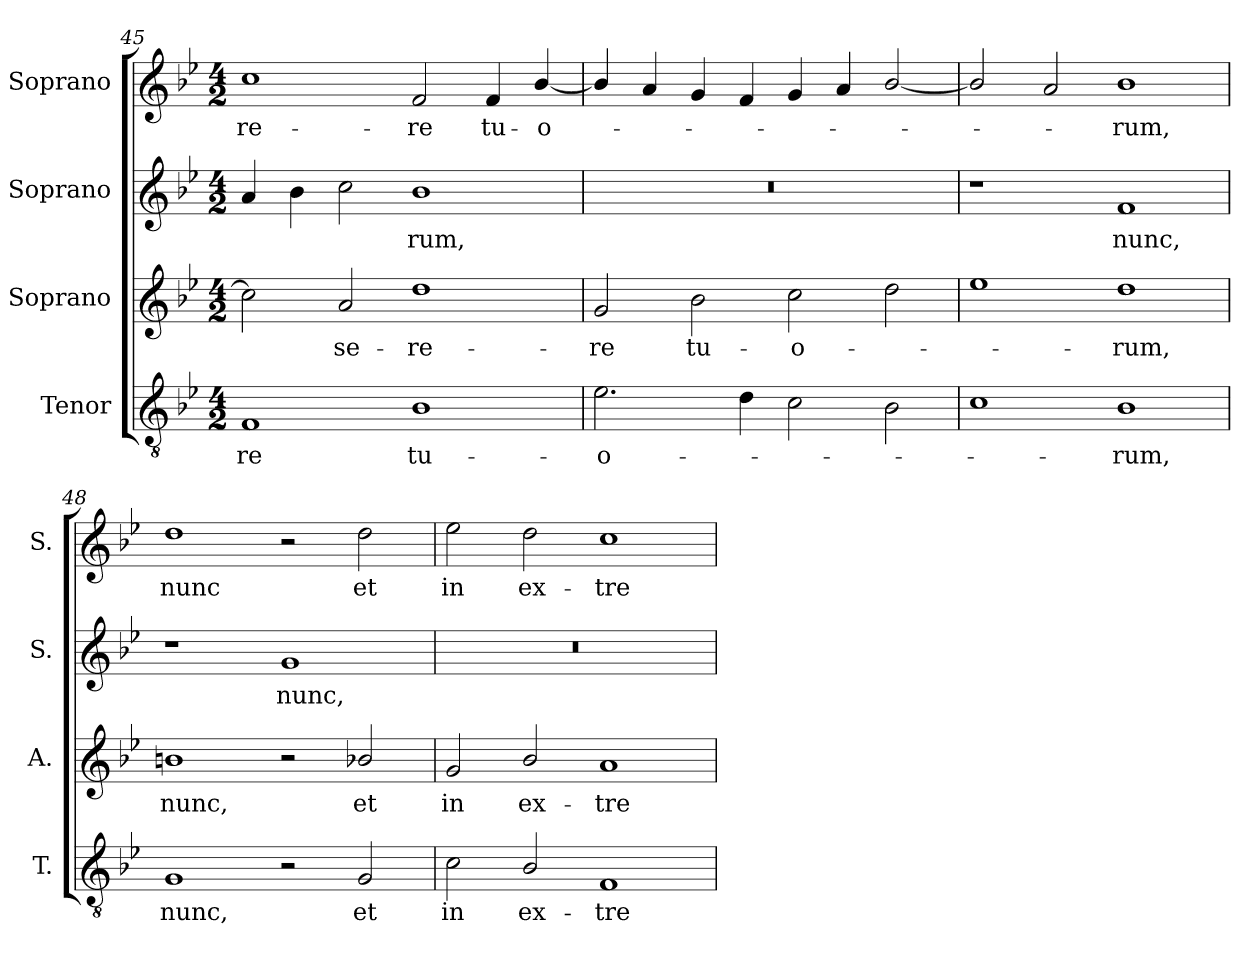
**kern	**text	**kern	**text	**kern	**text	**kern	**text
*part4	*part4	*part3	*part3	*part2	*part2	*part1	*part1
*staff4	*staff4	*staff3	*staff3	*staff2	*staff2	*staff1	*staff1
*I"Tenor	*	*I"Soprano	*	*I"Soprano	*	*I"Soprano	*
*I'T.	*	*I'A.	*	*I'S.	*	*I'S.	*
*clefGv2	*	*clefG2	*	*clefG2	*	*clefG2	*
*ITrd7c12	*	*	*	*	*	*	*
*k[b-e-]	*	*k[b-e-]	*	*k[b-e-]	*	*k[b-e-]	*
*B-:	*	*B-:	*	*B-:	*	*B-:	*
*M4/2	*	*M4/2	*	*M4/2	*	*M4/2	*
=45	=45	=45	=45	=45	=45	=45	=45
!	!LO:LY:b:color=#000000	!	!	!	!	!	!
!	!	!	!	!	!	!	!LO:LY:b:color=#000000
1FFi	-re	2cci\]	.	4ai/	.	1cci	-re-
.	.	.	.	4b-i\	.	.	.
!	!	!	!LO:LY:b:color=#000000	!	!	!	!
.	.	2ai/	-se-	2cci\	.	.	.
!	!LO:LY:b:color=#000000	!	!	!	!	!	!
!	!	!	!LO:LY:b:color=#000000	!	!	!	!
!	!	!	!	!	!LO:LY:b:color=#000000	!	!
!	!	!	!	!	!	!	!LO:LY:b:color=#000000
1BB-i	tu-	1ddi	-re-	1b-i	-rum,	2fi/	-re
!	!	!	!	!	!	!	!LO:LY:b:color=#000000
.	.	.	.	.	.	4fi/	tu-
!	!	!	!	!	!	!	!LO:LY:b:color=#000000
.	.	.	.	.	.	[4b-i/	-o-
=46	=46	=46	=46	=46	=46	=46	=46
!	!LO:LY:b:color=#000000	!	!	!	!	!	!
!	!	!	!LO:LY:b:color=#000000	!LO:N:vis=1	!	!	!
2.E-i\	-o-	2gi/	-re	0r	.	4b-i/]	.
.	.	.	.	.	.	4ai/	.
!	!	!	!LO:LY:b:color=#000000	!	!	!	!
.	.	2b-i\	tu-	.	.	4gi/	.
4Di\	.	.	.	.	.	4fi/	.
!	!	!	!LO:LY:b:color=#000000	!	!	!	!
2Ci\	.	2cci\	-o-	.	.	4gi/	.
.	.	.	.	.	.	4ai/	.
2BB-i\	.	2ddi\	.	.	.	[2b-i/	.
!!LO:LB:g=z
=47	=47	=47	=47	=47	=47	=47	=47
1Ci	.	1ee-i	.	1r	.	2b-i/]	.
.	.	.	.	.	.	2ai/	.
!	!LO:LY:b:color=#000000	!	!	!	!	!	!
!	!	!	!LO:LY:b:color=#000000	!	!	!	!
!	!	!	!	!	!LO:LY:b:color=#000000	!	!
!	!	!	!	!	!	!	!LO:LY:b:color=#000000
1BB-i	-rum,	1ddi	-rum,	1fi	nunc,	1b-i	-rum,
=48	=48	=48	=48	=48	=48	=48	=48
!	!LO:LY:b:color=#000000	!	!	!	!	!	!
!	!	!	!LO:LY:b:color=#000000	!	!	!	!
!	!	!	!	!	!	!	!LO:LY:b:color=#000000
1GGi	nunc,	1bni	nunc,	1r	.	1ddi	nunc
!	!	!	!	!	!LO:LY:b:color=#000000	!	!
2r	.	2r	.	1gi	nunc,	2r	.
!	!LO:LY:b:color=#000000	!	!	!	!	!	!
!	!	!	!LO:LY:b:color=#000000	!	!	!	!
!	!	!	!	!	!	!	!LO:LY:b:color=#000000
2GGi/	et	2b-Xi/	et	.	.	2ddi\	et
=49	=49	=49	=49	=49	=49	=49	=49
!	!LO:LY:b:color=#000000	!	!	!	!	!	!
!	!	!	!LO:LY:b:color=#000000	!LO:N:vis=1	!	!	!
!	!	!	!	!	!	!	!LO:LY:b:color=#000000
2Ci\	in	2gi/	in	0r	.	2ee-i\	in
!	!LO:LY:b:color=#000000	!	!	!	!	!	!
!	!	!	!LO:LY:b:color=#000000	!	!	!	!
!	!	!	!	!	!	!	!LO:LY:b:color=#000000
2BB-i/	ex-	2b-i/	ex-	.	.	2ddi\	ex-
!	!LO:LY:b:color=#000000	!	!	!	!	!	!
!	!	!	!LO:LY:b:color=#000000	!	!	!	!
!	!	!	!	!	!	!	!LO:LY:b:color=#000000
1FFi	-tre-	1ai	-tre-	.	.	1cci	-tre-
=	=	=	=	=	=	=	=
*-	*-	*-	*-	*-	*-	*-	*-
